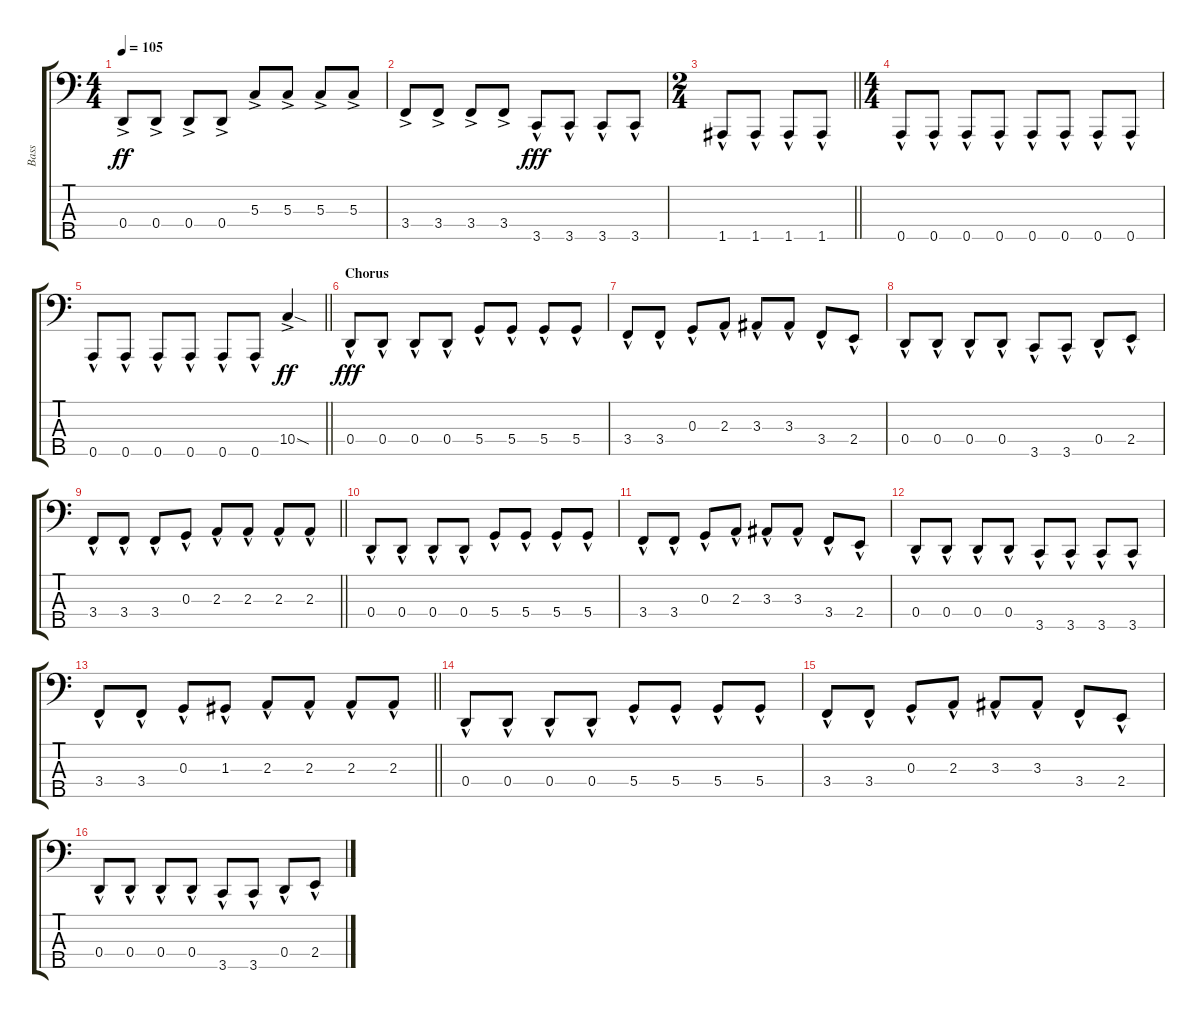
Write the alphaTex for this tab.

\track ("Bass" "Bass") {instrument electricbassfinger}
\staff {score tabs}
\tuning (F2 C2 G1 D1 A0) {hide}
\ts (4 4)
\tempo 105
\clef f4
\ks c
0.4{ac}.8{dy ff} 0.4{ac}.8 0.4{ac}.8 0.4{ac}.8 5.3{ac}.8 5.3{ac}.8 5.3{ac}.8 5.3{ac}.8 |
3.4{ac}.8 3.4{ac}.8 3.4{ac}.8 3.4{ac}.8 3.5{hac}.8{dy fff} 3.5{hac}.8 3.5{hac}.8 3.5{hac}.8 |
\ts (2 4)
\barLineRight lightlight
1.5{hac}.8 1.5{hac}.8 1.5{hac}.8 1.5{hac}.8 |
\ts (4 4)
\section ("" "")
0.5{hac}.8 0.5{hac}.8 0.5{hac}.8 0.5{hac}.8 0.5{hac}.8 0.5{hac}.8 0.5{hac}.8 0.5{hac}.8 |
\barLineRight lightlight
0.5{hac}.8 0.5{hac}.8 0.5{hac}.8 0.5{hac}.8 0.5{hac}.8 0.5{hac}.8 10.4{sod ac}.4{dy ff} |
\section ("" "Chorus")
0.4{hac}.8{dy fff} 0.4{hac}.8 0.4{hac}.8 0.4{hac}.8 5.4{hac}.8 5.4{hac}.8 5.4{hac}.8 5.4{hac}.8 |
3.4{hac}.8 3.4{hac}.8 0.3{hac}.8 2.3{hac}.8 3.3{hac}.8 3.3{hac}.8 3.4{hac}.8 2.4{hac}.8 |
0.4{hac}.8 0.4{hac}.8 0.4{hac}.8 0.4{hac}.8 3.5{hac}.8 3.5{hac}.8 0.4{hac}.8 2.4{hac}.8 |
\barLineRight lightlight
3.4{hac}.8 3.4{hac}.8 3.4{hac}.8 0.3{hac}.8 2.3{hac}.8 2.3{hac}.8 2.3{hac}.8 2.3{hac}.8 |
\section ("" "")
0.4{hac}.8 0.4{hac}.8 0.4{hac}.8 0.4{hac}.8 5.4{hac}.8 5.4{hac}.8 5.4{hac}.8 5.4{hac}.8 |
3.4{hac}.8 3.4{hac}.8 0.3{hac}.8 2.3{hac}.8 3.3{hac}.8 3.3{hac}.8 3.4{hac}.8 2.4{hac}.8 |
0.4{hac}.8 0.4{hac}.8 0.4{hac}.8 0.4{hac}.8 3.5{hac}.8 3.5{hac}.8 3.5{hac}.8 3.5{hac}.8 |
\barLineRight lightlight
3.4{hac}.8 3.4{hac}.8 0.3{hac}.8 1.3{hac}.8 2.3{hac}.8 2.3{hac}.8 2.3{hac}.8 2.3{hac}.8 |
\section ("" "")
0.4{hac}.8 0.4{hac}.8 0.4{hac}.8 0.4{hac}.8 5.4{hac}.8 5.4{hac}.8 5.4{hac}.8 5.4{hac}.8 |
3.4{hac}.8 3.4{hac}.8 0.3{hac}.8 2.3{hac}.8 3.3{hac}.8 3.3{hac}.8 3.4{hac}.8 2.4{hac}.8 |
0.4{hac}.8 0.4{hac}.8 0.4{hac}.8 0.4{hac}.8 3.5{hac}.8 3.5{hac}.8 0.4{hac}.8 2.4{hac}.8
